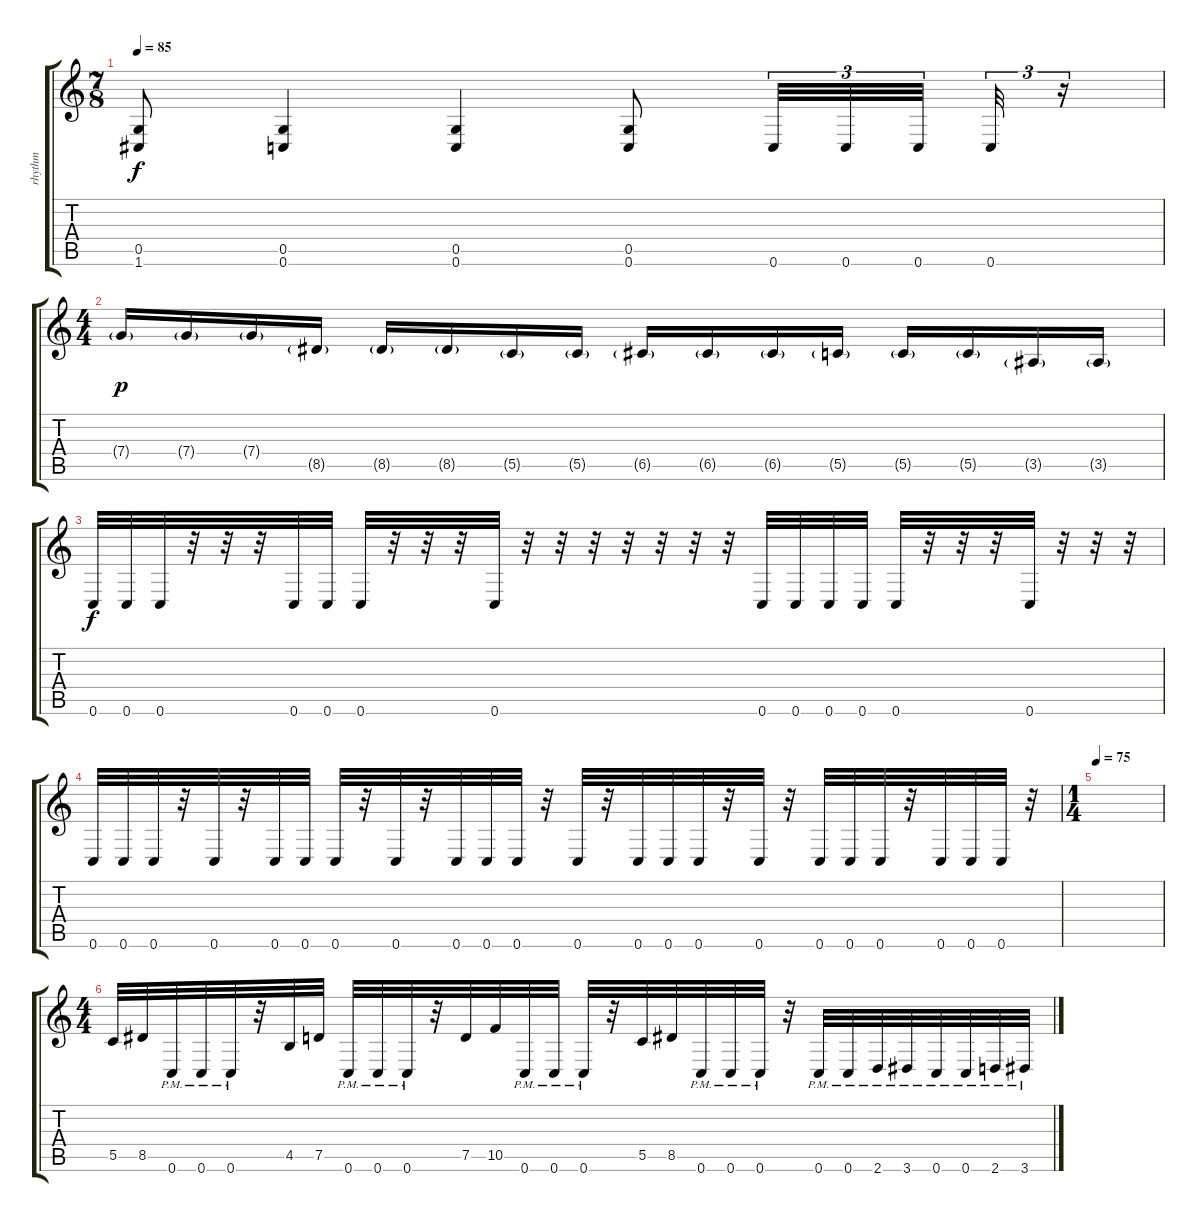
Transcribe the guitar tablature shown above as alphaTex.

\track ("rhythm" "rhythm") {instrument overdrivenguitar}
\staff {score tabs}
\tuning (D4 A3 F3 C3 G2 C2) {hide}
\ts (7 8)
\tempo 85
\clef g2
\ks c
(0.5 1.6).8{dy f} (0.5 0.6).4 (0.5 0.6).4 (0.5 0.6).8 0.6.32{tu (3 2)} 0.6.32{tu (3 2)} 0.6.32{tu (3 2) beam splitsecondary} 0.6.32{tu (3 2)} r.16{tu (3 2)} |
\ts (4 4)
7.4{g}.16{dy p} 7.4{g}.16 7.4{g}.16 8.5{g}.16 8.5{g}.16 8.5{g}.16 5.5{g}.16 5.5{g}.16 6.5{g}.16 6.5{g}.16 6.5{g}.16 5.5{g}.16 5.5{g}.16 5.5{g}.16 3.5{g}.16 3.5{g}.16 |
0.6.32{dy f} 0.6.32 0.6.32 r.32 r.32 r.32 0.6.32 0.6.32 0.6.32 r.32 r.32 r.32 0.6.32 r.32 r.32 r.32 r.32 r.32 r.32 r.32 0.6.32 0.6.32 0.6.32 0.6.32 0.6.32 r.32 r.32 r.32 0.6.32 r.32 r.32 r.32 |
0.6.32 0.6.32 0.6.32 r.32 0.6.32 r.32 0.6.32 0.6.32 0.6.32 r.32 0.6.32 r.32 0.6.32 0.6.32 0.6.32 r.32 0.6.32 r.32 0.6.32 0.6.32 0.6.32 r.32 0.6.32 r.32 0.6.32 0.6.32 0.6.32 r.32 0.6.32 0.6.32 0.6.32 r.32 |
\ts (1 4)
\tempo 75
|
\ts (4 4)
5.5.32 8.5.32 0.6{pm}.32 0.6{pm}.32 0.6{pm}.32 r.32 4.5.32 7.5.32 0.6{pm}.32 0.6{pm}.32 0.6{pm}.32 r.32 7.5.32 10.5.32 0.6{pm}.32 0.6{pm}.32 0.6{pm}.32 r.32 5.5.32 8.5.32 0.6{pm}.32 0.6{pm}.32 0.6{pm}.32 r.32 0.6{pm}.32 0.6{pm}.32 2.6{pm}.32 3.6{pm}.32 0.6{pm}.32 0.6{pm}.32 2.6{pm}.32 3.6{pm}.32
